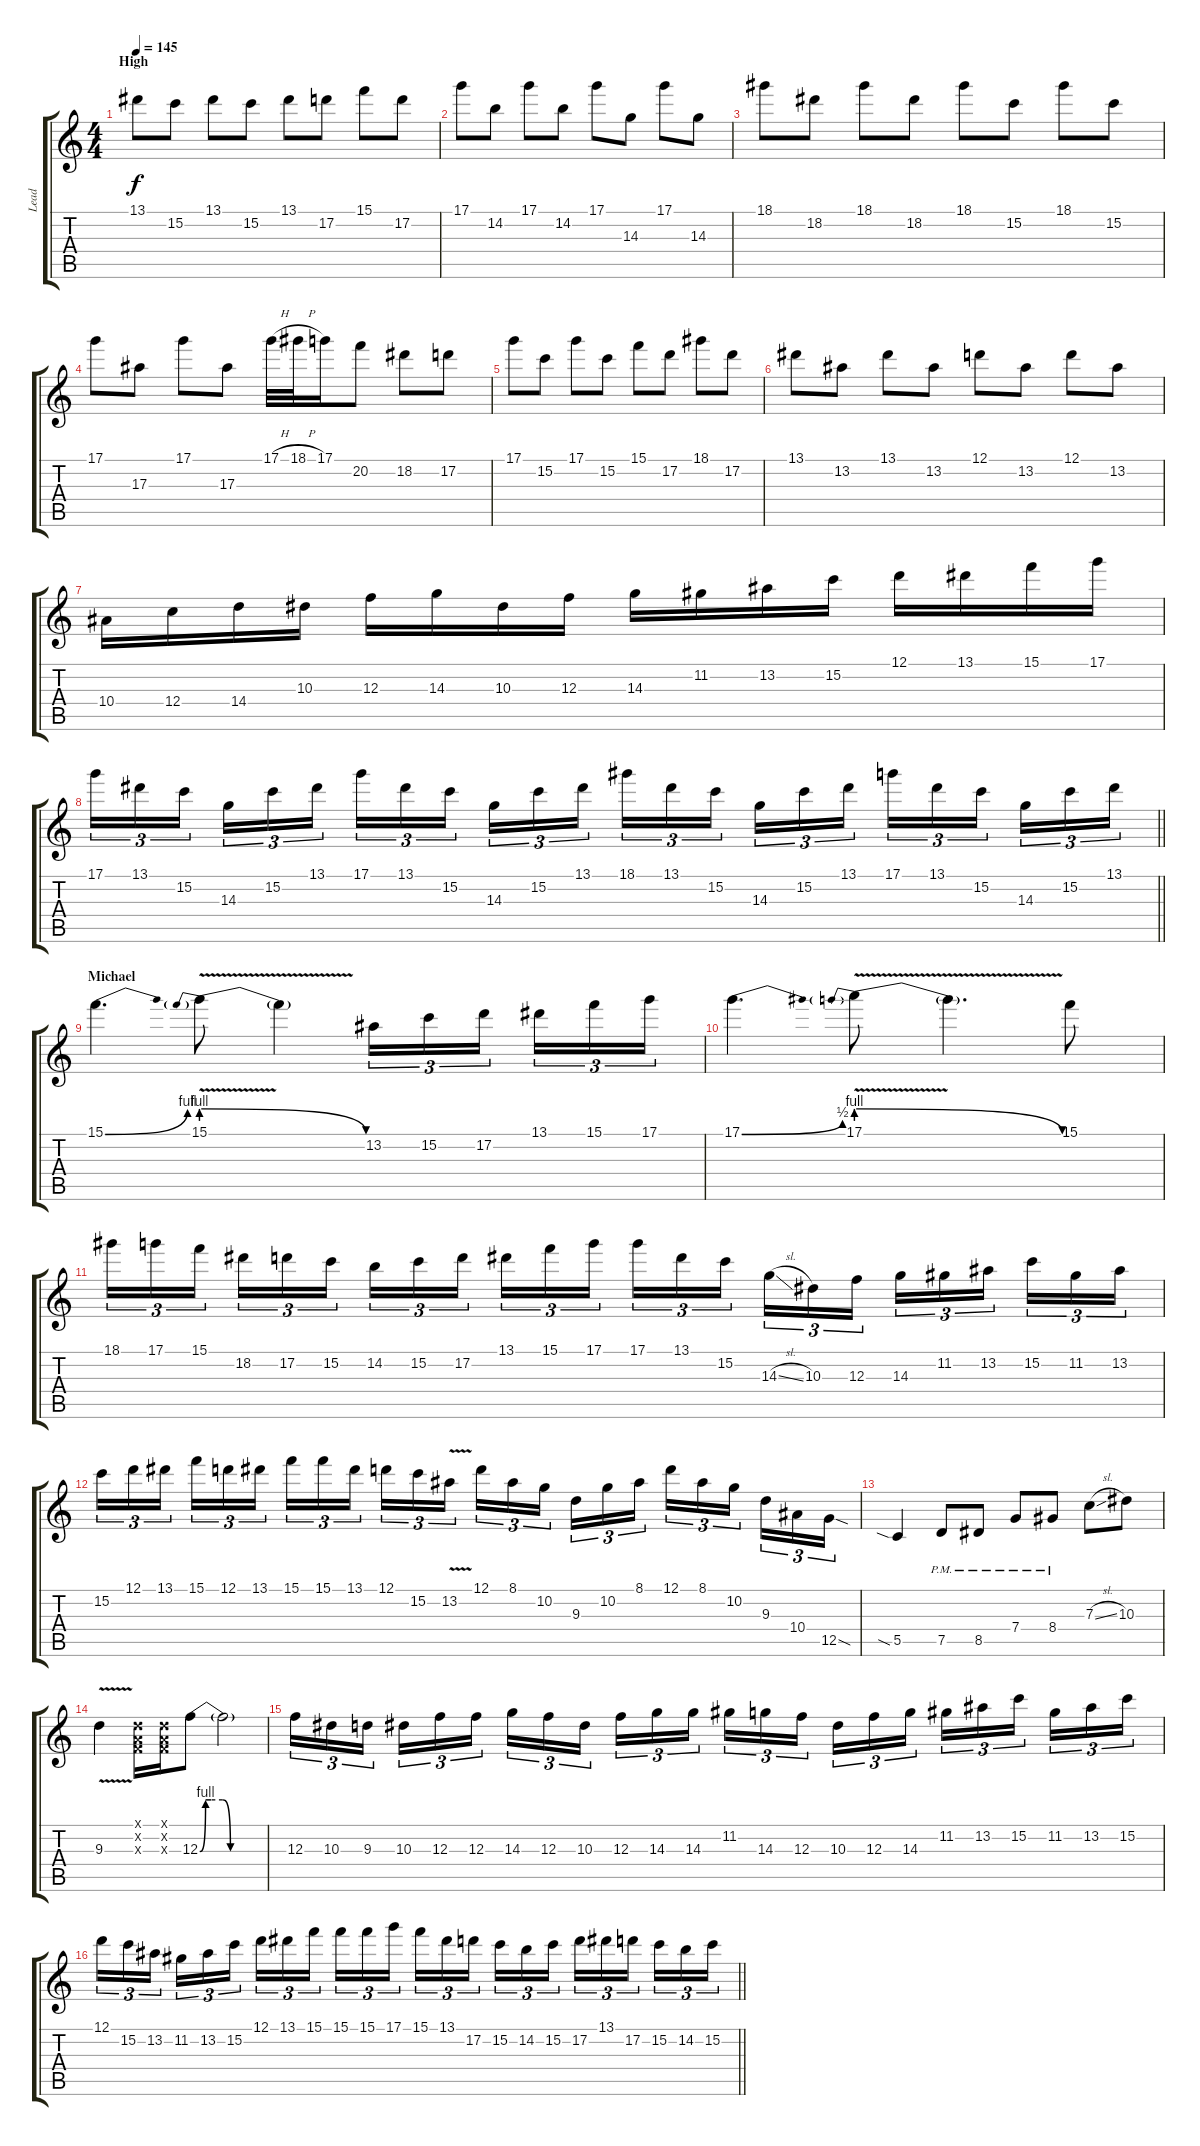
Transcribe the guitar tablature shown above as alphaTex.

\track ("Lead" "Lead") {instrument distortionguitar}
\staff {score tabs}
\tuning (D4 A3 F3 C3 G2 C2) {hide}
\ts (4 4)
\section ("" "High")
\tempo 145
\clef g2
\ks c
13.1.8{dy f} 15.2.8 13.1.8 15.2.8 13.1.8 17.2.8 15.1.8 17.2.8 |
17.1.8 14.2.8 17.1.8 14.2.8 17.1.8 14.3.8 17.1.8 14.3.8 |
18.1.8 18.2.8 18.1.8 18.2.8 18.1.8 15.2.8 18.1.8 15.2.8 |
17.1.8 17.3.8 17.1.8 17.3.8 17.1{h}.32 18.1{h}.32 17.1.16 20.2.8 18.2.8 17.2.8 |
17.1.8 15.2.8 17.1.8 15.2.8 15.1.8 17.2.8 18.1.8 17.2.8 |
13.1.8 13.2.8 13.1.8 13.2.8 12.1.8 13.2.8 12.1.8 13.2.8 |
10.4.16 12.4.16 14.4.16 10.3.16 12.3.16 14.3.16 10.3.16 12.3.16 14.3.16 11.2.16 13.2.16 15.2.16 12.1.16 13.1.16 15.1.16 17.1.16 |
\barLineRight lightlight
17.1.16{tu (3 2)} 13.1.16{tu (3 2)} 15.2.16{tu (3 2) beam splitsecondary} 14.3.16{tu (3 2)} 15.2.16{tu (3 2)} 13.1.16{tu (3 2)} 17.1.16{tu (3 2)} 13.1.16{tu (3 2)} 15.2.16{tu (3 2) beam splitsecondary} 14.3.16{tu (3 2)} 15.2.16{tu (3 2)} 13.1.16{tu (3 2)} 18.1.16{tu (3 2)} 13.1.16{tu (3 2)} 15.2.16{tu (3 2) beam splitsecondary} 14.3.16{tu (3 2)} 15.2.16{tu (3 2)} 13.1.16{tu (3 2)} 17.1.16{tu (3 2)} 13.1.16{tu (3 2)} 15.2.16{tu (3 2) beam splitsecondary} 14.3.16{tu (3 2)} 15.2.16{tu (3 2)} 13.1.16{tu (3 2)} |
\section ("" "Michael")
15.1{be (bend 0 0 60 4)}.4{d} 15.1{be (prebendrelease 0 4 60 0) v}.8 15.1{t}.4 13.2.16{tu (3 2)} 15.2.16{tu (3 2)} 17.2.16{tu (3 2) beam splitsecondary} 13.1.16{tu (3 2)} 15.1.16{tu (3 2)} 17.1.16{tu (3 2)} |
17.1{be (bend 0 0 60 2)}.4{d} 17.1{be (prebendrelease 0 4 60 0) v}.8 17.1{t}.4{d} 15.1.8 |
18.1.16{tu (3 2)} 17.1.16{tu (3 2)} 15.1.16{tu (3 2) beam splitsecondary} 18.2.16{tu (3 2)} 17.2.16{tu (3 2)} 15.2.16{tu (3 2)} 14.2.16{tu (3 2)} 15.2.16{tu (3 2)} 17.2.16{tu (3 2) beam splitsecondary} 13.1.16{tu (3 2)} 15.1.16{tu (3 2)} 17.1.16{tu (3 2)} 17.1.16{tu (3 2)} 13.1.16{tu (3 2)} 15.2.16{tu (3 2) beam splitsecondary} 14.3{sl}.16{tu (3 2)} 10.3.16{tu (3 2)} 12.3.16{tu (3 2)} 14.3.16{tu (3 2)} 11.2.16{tu (3 2)} 13.2.16{tu (3 2) beam splitsecondary} 15.2.16{tu (3 2)} 11.2.16{tu (3 2)} 13.2.16{tu (3 2)} |
15.2.16{tu (3 2)} 12.1.16{tu (3 2)} 13.1.16{tu (3 2) beam splitsecondary} 15.1.16{tu (3 2)} 12.1.16{tu (3 2)} 13.1.16{tu (3 2)} 15.1.16{tu (3 2)} 15.1.16{tu (3 2)} 13.1.16{tu (3 2) beam splitsecondary} 12.1.16{tu (3 2)} 15.2.16{tu (3 2)} 13.2{v}.16{tu (3 2)} 12.1.16{tu (3 2)} 8.1.16{tu (3 2)} 10.2.16{tu (3 2) beam splitsecondary} 9.3.16{tu (3 2)} 10.2.16{tu (3 2)} 8.1.16{tu (3 2)} 12.1.16{tu (3 2)} 8.1.16{tu (3 2)} 10.2.16{tu (3 2) beam splitsecondary} 9.3.16{tu (3 2)} 10.4.16{tu (3 2)} 12.5{sod}.16{tu (3 2)} |
5.5{sia}.4 7.5{pm}.8 8.5{pm}.8 7.4{pm}.8 8.4{pm}.8 7.3{sl}.8 10.3.8 |
9.3{v}.4 (0.1{x} 0.2{x} 0.3{x}).16 (0.1{x} 0.2{x} 0.3{x}).16 12.3{be (custom 0 0 5 4 10 4 20 4 27 0 30 0 34 0 40 0 60 0)}.8 12.3{t}.2 |
12.3.16{tu (3 2)} 10.3.16{tu (3 2)} 9.3.16{tu (3 2) beam splitsecondary} 10.3.16{tu (3 2)} 12.3.16{tu (3 2)} 12.3.16{tu (3 2)} 14.3.16{tu (3 2)} 12.3.16{tu (3 2)} 10.3.16{tu (3 2) beam splitsecondary} 12.3.16{tu (3 2)} 14.3.16{tu (3 2)} 14.3.16{tu (3 2)} 11.2.16{tu (3 2)} 14.3.16{tu (3 2)} 12.3.16{tu (3 2) beam splitsecondary} 10.3.16{tu (3 2)} 12.3.16{tu (3 2)} 14.3.16{tu (3 2)} 11.2.16{tu (3 2)} 13.2.16{tu (3 2)} 15.2.16{tu (3 2) beam splitsecondary} 11.2.16{tu (3 2)} 13.2.16{tu (3 2)} 15.2.16{tu (3 2)} |
\barLineRight lightlight
12.1.16{tu (3 2)} 15.2.16{tu (3 2)} 13.2.16{tu (3 2) beam splitsecondary} 11.2.16{tu (3 2)} 13.2.16{tu (3 2)} 15.2.16{tu (3 2)} 12.1.16{tu (3 2)} 13.1.16{tu (3 2)} 15.1.16{tu (3 2) beam splitsecondary} 15.1.16{tu (3 2)} 15.1.16{tu (3 2)} 17.1.16{tu (3 2)} 15.1.16{tu (3 2)} 13.1.16{tu (3 2)} 17.2.16{tu (3 2) beam splitsecondary} 15.2.16{tu (3 2)} 14.2.16{tu (3 2)} 15.2.16{tu (3 2)} 17.2.16{tu (3 2)} 13.1.16{tu (3 2)} 17.2.16{tu (3 2) beam splitsecondary} 15.2.16{tu (3 2)} 14.2.16{tu (3 2)} 15.2.16{tu (3 2)}
